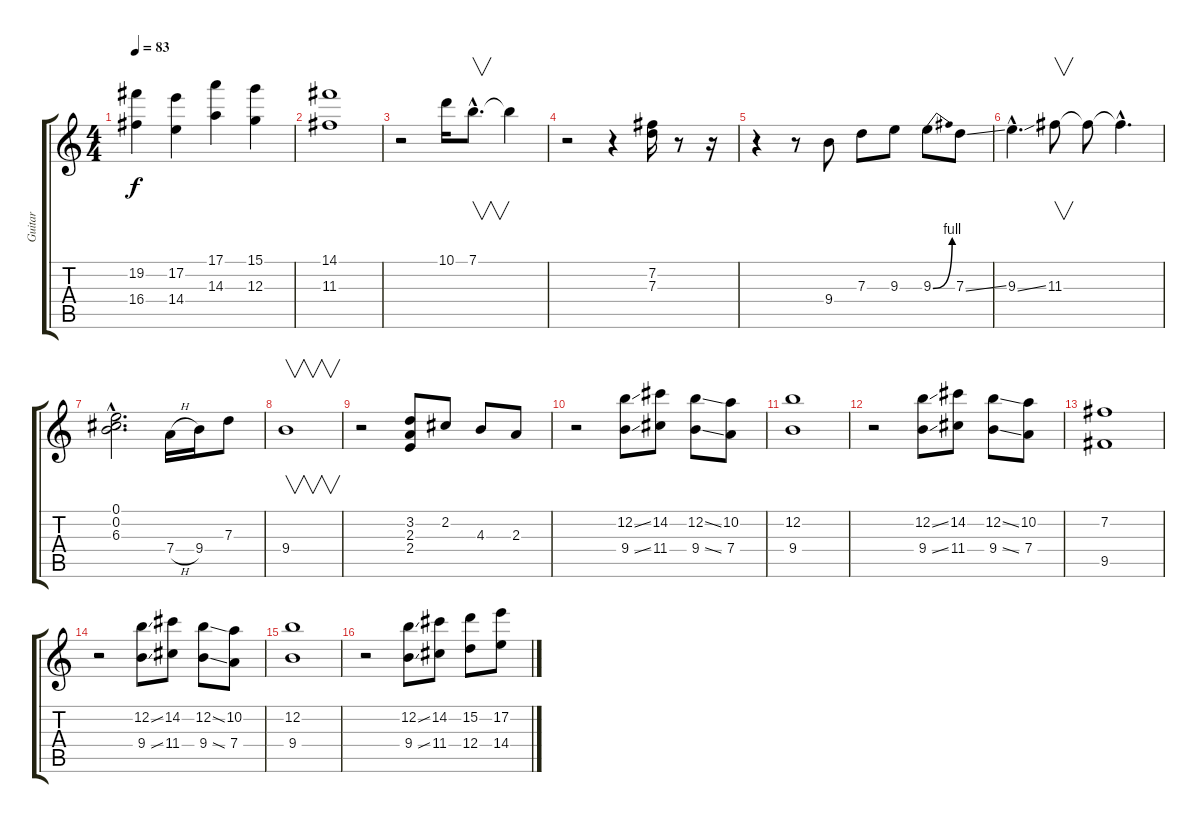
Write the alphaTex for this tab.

\track ("Guitar" "Guitar") {instrument electricguitarclean}
\staff {score tabs}
\tuning (E4 B3 G3 D3 A2 E2) {hide}
\ts (4 4)
\tempo 83
\clef g2
\ks c
(19.2 16.4).4{dy f} (17.2 14.4).4 (17.1 14.3).4 (15.1 12.3).4 |
(14.1 11.3).1 |
r.2 10.1.16 7.1{hac}.8{v d} 7.1{t}.4 |
r.2 r.4 (7.2 7.3).16 r.8 r.16 |
r.4 r.8 9.4.8 7.3.8 9.3.8 9.3{be (bend 0 0 60 4)}.8 7.3{ss}.8 |
9.3{ss hac}.4{d} 11.3.8{v} 11.3{t}.8 11.3{hac t}.4{d} |
(0.1{hac} 0.2{hac} 6.3{hac}).2{d} 7.4{h}.16 9.4.16 7.3.8 |
9.4.1{v} |
r.2 (3.2 2.3 2.4).8 2.2.8 4.3.8 2.3.8 |
r.2 (12.2{ss} 9.4{ss}).8 (14.2 11.4).8 (12.2{ss} 9.4{ss}).8 (10.2 7.4).8 |
(12.2 9.4).1 |
r.2 (12.2{ss} 9.4{ss}).8 (14.2 11.4).8 (12.2{ss} 9.4{ss}).8 (10.2 7.4).8 |
(7.2 9.5).1 |
r.2 (12.2{ss} 9.4{ss}).8 (14.2 11.4).8 (12.2{ss} 9.4{ss}).8 (10.2 7.4).8 |
(12.2 9.4).1 |
r.2 (12.2{ss} 9.4{ss}).8 (14.2 11.4).8 (15.2 12.4).8 (17.2 14.4).8
